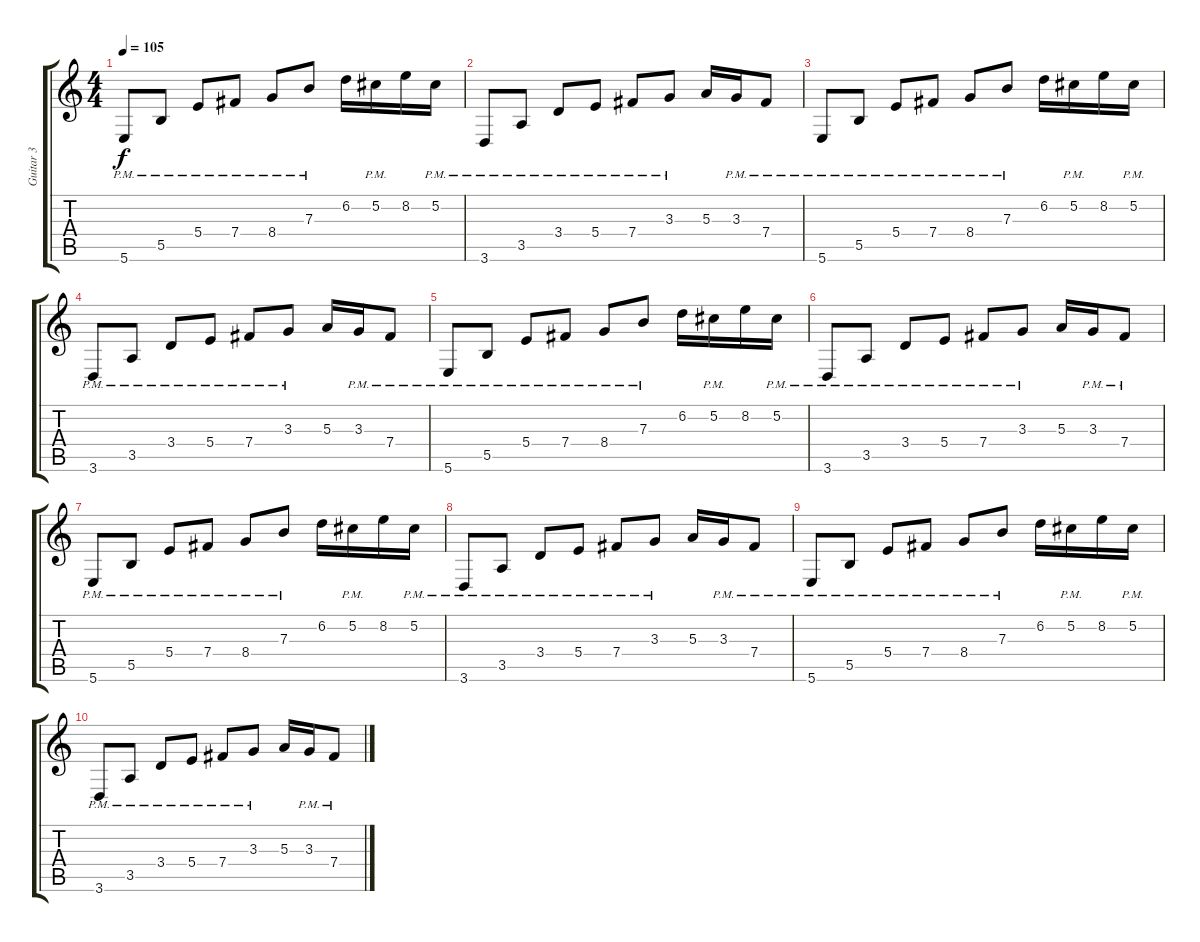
\track ("Guitar 3" "Guitar 3") {instrument electricguitarclean}
\staff {score tabs}
\tuning (Db4 Ab3 E3 B2 Gb2 B1) {hide}
\ts (4 4)
\tempo 105
\clef g2
\ks c
5.6{pm}.8{dy f} 5.5{pm}.8 5.4{pm}.8 7.4{pm}.8 8.4{pm}.8 7.3{pm}.8 6.2.16 5.2{pm}.16 8.2.16 5.2{pm}.16 |
3.6{pm}.8 3.5{pm}.8 3.4{pm}.8 5.4{pm}.8 7.4{pm}.8 3.3{pm}.8 5.3.16 3.3{pm}.16 7.4{pm}.8 |
5.6{pm}.8 5.5{pm}.8 5.4{pm}.8 7.4{pm}.8 8.4{pm}.8 7.3{pm}.8 6.2.16 5.2{pm}.16 8.2.16 5.2{pm}.16 |
3.6{pm}.8 3.5{pm}.8 3.4{pm}.8 5.4{pm}.8 7.4{pm}.8 3.3{pm}.8 5.3.16 3.3{pm}.16 7.4{pm}.8 |
5.6{pm}.8 5.5{pm}.8 5.4{pm}.8 7.4{pm}.8 8.4{pm}.8 7.3{pm}.8 6.2.16 5.2{pm}.16 8.2.16 5.2{pm}.16 |
3.6{pm}.8 3.5{pm}.8 3.4{pm}.8 5.4{pm}.8 7.4{pm}.8 3.3{pm}.8 5.3.16 3.3{pm}.16 7.4{pm}.8 |
5.6{pm}.8 5.5{pm}.8 5.4{pm}.8 7.4{pm}.8 8.4{pm}.8 7.3{pm}.8 6.2.16 5.2{pm}.16 8.2.16 5.2{pm}.16 |
3.6{pm}.8 3.5{pm}.8 3.4{pm}.8 5.4{pm}.8 7.4{pm}.8 3.3{pm}.8 5.3.16 3.3{pm}.16 7.4{pm}.8 |
5.6{pm}.8{volume 0} 5.5{pm}.8 5.4{pm}.8 7.4{pm}.8 8.4{pm}.8 7.3{pm}.8 6.2.16 5.2{pm}.16 8.2.16 5.2{pm}.16 |
3.6{pm}.8 3.5{pm}.8 3.4{pm}.8 5.4{pm}.8 7.4{pm}.8 3.3{pm}.8 5.3.16 3.3{pm}.16 7.4{pm}.8
